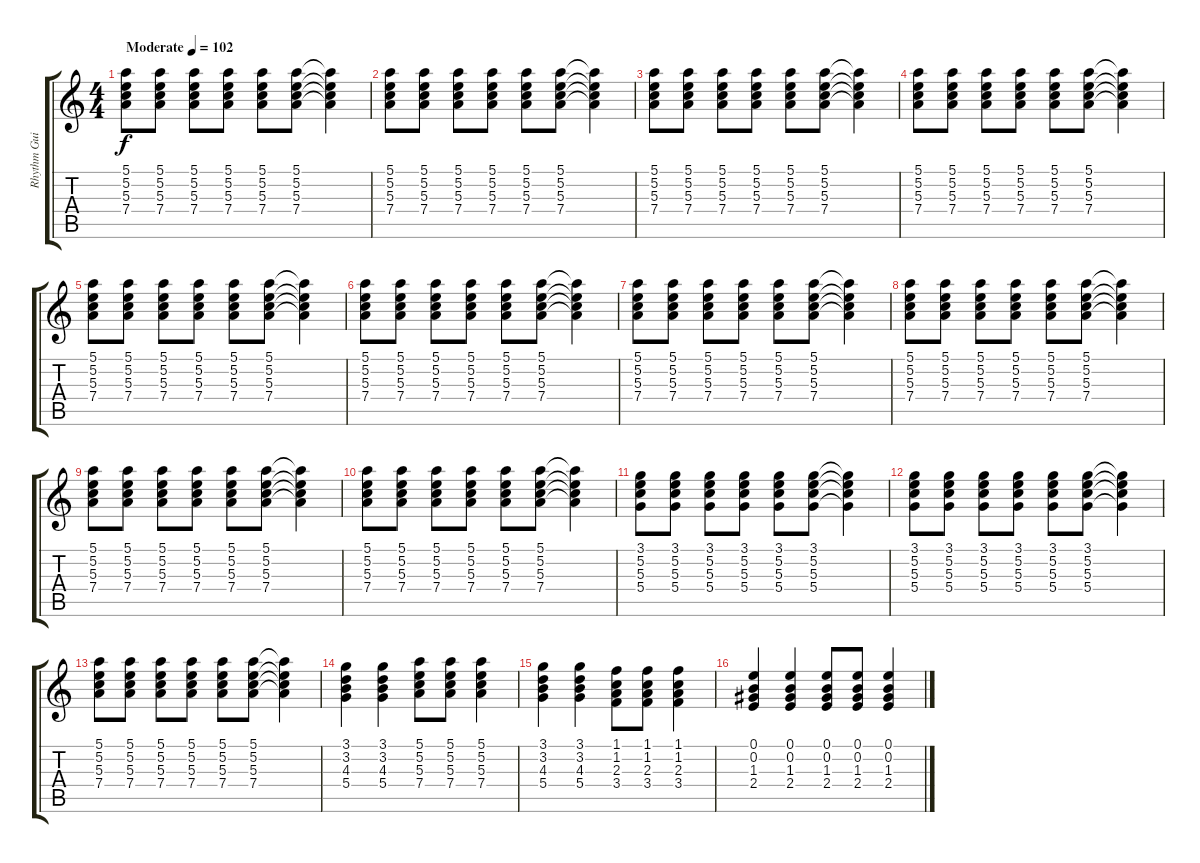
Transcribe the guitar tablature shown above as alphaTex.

\track ("Rhythm Guitar" "Rhythm Gui") {instrument acousticguitarnylon}
\staff {score tabs}
\tuning (E4 B3 G3 D3 A2 E2) {hide}
\ts (4 4)
\tempo (102 "Moderate")
\clef g2
\ks c
(5.1 5.2 5.3 7.4).8{dy f instrument acousticguitarnylon} (5.1 5.2 5.3 7.4).8 (5.1 5.2 5.3 7.4).8 (5.1 5.2 5.3 7.4).8 (5.1 5.2 5.3 7.4).8 (5.1 5.2 5.3 7.4).8 (5.1{t} 5.2{t} 5.3{t} 7.4{t}).4 |
(5.1 5.2 5.3 7.4).8 (5.1 5.2 5.3 7.4).8 (5.1 5.2 5.3 7.4).8 (5.1 5.2 5.3 7.4).8 (5.1 5.2 5.3 7.4).8 (5.1 5.2 5.3 7.4).8 (5.1{t} 5.2{t} 5.3{t} 7.4{t}).4 |
(5.1 5.2 5.3 7.4).8 (5.1 5.2 5.3 7.4).8 (5.1 5.2 5.3 7.4).8 (5.1 5.2 5.3 7.4).8 (5.1 5.2 5.3 7.4).8 (5.1 5.2 5.3 7.4).8 (5.1{t} 5.2{t} 5.3{t} 7.4{t}).4 |
(5.1 5.2 5.3 7.4).8 (5.1 5.2 5.3 7.4).8 (5.1 5.2 5.3 7.4).8 (5.1 5.2 5.3 7.4).8 (5.1 5.2 5.3 7.4).8 (5.1 5.2 5.3 7.4).8 (5.1{t} 5.2{t} 5.3{t} 7.4{t}).4 |
(5.1 5.2 5.3 7.4).8 (5.1 5.2 5.3 7.4).8 (5.1 5.2 5.3 7.4).8 (5.1 5.2 5.3 7.4).8 (5.1 5.2 5.3 7.4).8 (5.1 5.2 5.3 7.4).8 (5.1{t} 5.2{t} 5.3{t} 7.4{t}).4 |
(5.1 5.2 5.3 7.4).8 (5.1 5.2 5.3 7.4).8 (5.1 5.2 5.3 7.4).8 (5.1 5.2 5.3 7.4).8 (5.1 5.2 5.3 7.4).8 (5.1 5.2 5.3 7.4).8 (5.1{t} 5.2{t} 5.3{t} 7.4{t}).4 |
(5.1 5.2 5.3 7.4).8 (5.1 5.2 5.3 7.4).8 (5.1 5.2 5.3 7.4).8 (5.1 5.2 5.3 7.4).8 (5.1 5.2 5.3 7.4).8 (5.1 5.2 5.3 7.4).8 (5.1{t} 5.2{t} 5.3{t} 7.4{t}).4 |
(5.1 5.2 5.3 7.4).8 (5.1 5.2 5.3 7.4).8 (5.1 5.2 5.3 7.4).8 (5.1 5.2 5.3 7.4).8 (5.1 5.2 5.3 7.4).8 (5.1 5.2 5.3 7.4).8 (5.1{t} 5.2{t} 5.3{t} 7.4{t}).4 |
(5.1 5.2 5.3 7.4).8 (5.1 5.2 5.3 7.4).8 (5.1 5.2 5.3 7.4).8 (5.1 5.2 5.3 7.4).8 (5.1 5.2 5.3 7.4).8 (5.1 5.2 5.3 7.4).8 (5.1{t} 5.2{t} 5.3{t} 7.4{t}).4 |
(5.1 5.2 5.3 7.4).8 (5.1 5.2 5.3 7.4).8 (5.1 5.2 5.3 7.4).8 (5.1 5.2 5.3 7.4).8 (5.1 5.2 5.3 7.4).8 (5.1 5.2 5.3 7.4).8 (5.1{t} 5.2{t} 5.3{t} 7.4{t}).4 |
(3.1 5.2 5.3 5.4).8 (3.1 5.2 5.3 5.4).8 (3.1 5.2 5.3 5.4).8 (3.1 5.2 5.3 5.4).8 (3.1 5.2 5.3 5.4).8 (3.1 5.2 5.3 5.4).8 (3.1{t} 5.2{t} 5.3{t} 5.4{t}).4 |
(3.1 5.2 5.3 5.4).8 (3.1 5.2 5.3 5.4).8 (3.1 5.2 5.3 5.4).8 (3.1 5.2 5.3 5.4).8 (3.1 5.2 5.3 5.4).8 (3.1 5.2 5.3 5.4).8 (3.1{t} 5.2{t} 5.3{t} 5.4{t}).4 |
(5.1 5.2 5.3 7.4).8 (5.1 5.2 5.3 7.4).8 (5.1 5.2 5.3 7.4).8 (5.1 5.2 5.3 7.4).8 (5.1 5.2 5.3 7.4).8 (5.1 5.2 5.3 7.4).8 (5.1{t} 5.2{t} 5.3{t} 7.4{t}).4 |
(3.1 3.2 4.3 5.4).4 (3.1 3.2 4.3 5.4).4 (5.1 5.2 5.3 7.4).8 (5.1 5.2 5.3 7.4).8 (5.1 5.2 5.3 7.4).4 |
(3.1 3.2 4.3 5.4).4 (3.1 3.2 4.3 5.4).4 (1.1 1.2 2.3 3.4).8 (1.1 1.2 2.3 3.4).8 (1.1 1.2 2.3 3.4).4 |
(0.1 0.2 1.3 2.4).4 (0.1 0.2 1.3 2.4).4 (0.1 0.2 1.3 2.4).8 (0.1 0.2 1.3 2.4).8 (0.1 0.2 1.3 2.4).4
